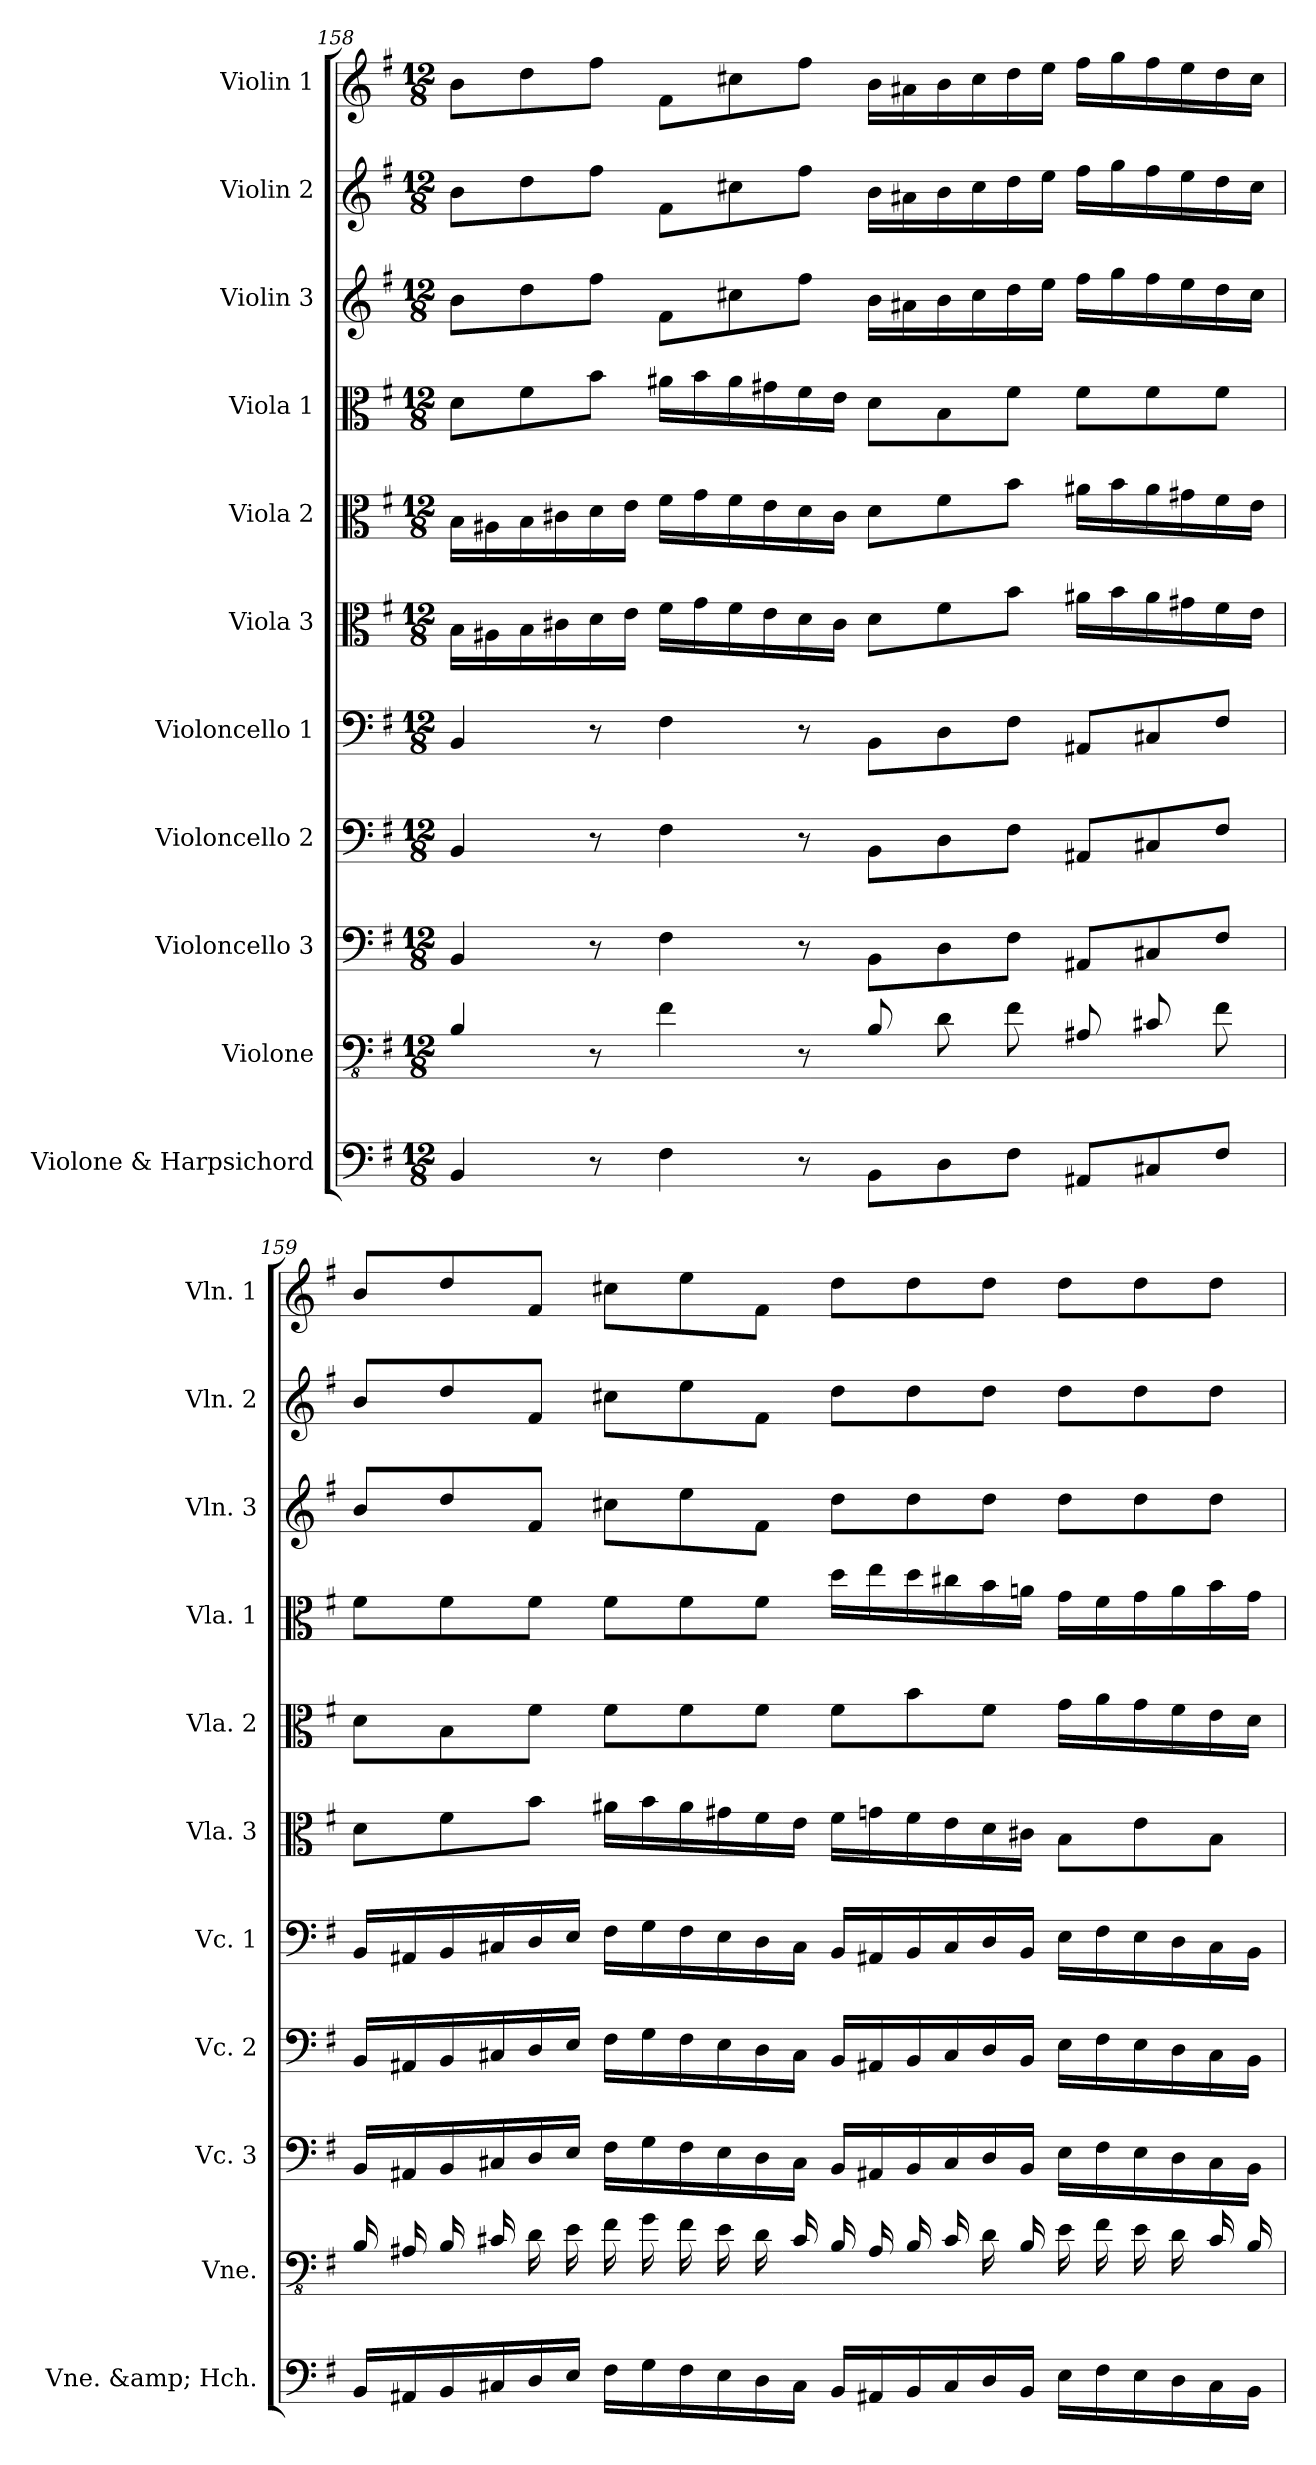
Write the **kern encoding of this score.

**kern	**kern	**kern	**kern	**kern	**kern	**kern	**kern	**kern	**kern	**kern
*part11	*part10	*part9	*part8	*part7	*part6	*part5	*part4	*part3	*part2	*part1
*staff11	*staff10	*staff9	*staff8	*staff7	*staff6	*staff5	*staff4	*staff3	*staff2	*staff1
*I"Violone &amp; Harpsichord	*I"Violone	*I"Violoncello 3	*I"Violoncello 2	*I"Violoncello 1	*I"Viola 3	*I"Viola 2	*I"Viola 1	*I"Violin 3	*I"Violin 2	*I"Violin 1
*I'Vne. &amp; Hch.	*I'Vne.	*I'Vc. 3	*I'Vc. 2	*I'Vc. 1	*I'Vla. 3	*I'Vla. 2	*I'Vla. 1	*I'Vln. 3	*I'Vln. 2	*I'Vln. 1
*clefF4	*clefFv4	*clefF4	*clefF4	*clefF4	*clefC3	*clefC3	*clefC3	*clefG2	*clefG2	*clefG2
*	*ITrd7c12	*	*	*	*	*	*	*	*	*
*k[f#]	*k[f#]	*k[f#]	*k[f#]	*k[f#]	*k[f#]	*k[f#]	*k[f#]	*k[f#]	*k[f#]	*k[f#]
*M12/8	*M12/8	*M12/8	*M12/8	*M12/8	*M12/8	*M12/8	*M12/8	*M12/8	*M12/8	*M12/8
=158	=158	=158	=158	=158	=158	=158	=158	=158	=158	=158
4BB/	4BBB/	4BB/	4BB/	4BB/	16B\LL	16B\LL	8d\L	8b\L	8b\L	8b\L
.	.	.	.	.	16A#X\	16A#X\	.	.	.	.
.	.	.	.	.	16B\	16B\	8f#\	8dd\	8dd\	8dd\
.	.	.	.	.	16c#X\	16c#X\	.	.	.	.
8r	8r	8r	8r	8r	16d\	16d\	8b\J	8ff#\J	8ff#\J	8ff#\J
.	.	.	.	.	16e\JJ	16e\JJ	.	.	.	.
4F#\	4FF#\	4F#\	4F#\	4F#\	16f#\LL	16f#\LL	16a#X\LL	8f#\L	8f#\L	8f#\L
.	.	.	.	.	16g\	16g\	16b\	.	.	.
.	.	.	.	.	16f#\	16f#\	16a#\	8cc#X\	8cc#X\	8cc#X\
.	.	.	.	.	16e\	16e\	16g#X\	.	.	.
8r	8r	8r	8r	8r	16d\	16d\	16f#\	8ff#\J	8ff#\J	8ff#\J
.	.	.	.	.	16c#\JJ	16c#\JJ	16e\JJ	.	.	.
8BB\L	8BBB/	8BB\L	8BB\L	8BB\L	8d\L	8d\L	8d\L	16b\LL	16b\LL	16b\LL
.	.	.	.	.	.	.	.	16a#X\	16a#X\	16a#X\
8D\	8DD\	8D\	8D\	8D\	8f#\	8f#\	8B\	16b\	16b\	16b\
.	.	.	.	.	.	.	.	16cc#\	16cc#\	16cc#\
8F#\J	8FF#\	8F#\J	8F#\J	8F#\J	8b\J	8b\J	8f#\J	16dd\	16dd\	16dd\
.	.	.	.	.	.	.	.	16ee\JJ	16ee\JJ	16ee\JJ
8AA#X/L	8AAA#X/	8AA#X/L	8AA#X/L	8AA#X/L	16a#X\LL	16a#X\LL	8f#\L	16ff#\LL	16ff#\LL	16ff#\LL
.	.	.	.	.	16b\	16b\	.	16gg\	16gg\	16gg\
8C#X/	8CC#X/	8C#X/	8C#X/	8C#X/	16a#\	16a#\	8f#\	16ff#\	16ff#\	16ff#\
.	.	.	.	.	16g#X\	16g#X\	.	16ee\	16ee\	16ee\
8F#/J	8FF#\	8F#/J	8F#/J	8F#/J	16f#\	16f#\	8f#\J	16dd\	16dd\	16dd\
.	.	.	.	.	16e\JJ	16e\JJ	.	16cc#\JJ	16cc#\JJ	16cc#\JJ
!!LO:LB:g=z
=159	=159	=159	=159	=159	=159	=159	=159	=159	=159	=159
16BB/LL	16BBB/	16BB/LL	16BB/LL	16BB/LL	8d\L	8d\L	8f#\L	8b/L	8b/L	8b/L
16AA#X/	16AAA#X/	16AA#X/	16AA#X/	16AA#X/	.	.	.	.	.	.
16BB/	16BBB/	16BB/	16BB/	16BB/	8f#\	8B\	8f#\	8dd/	8dd/	8dd/
16C#X/	16CC#X/	16C#X/	16C#X/	16C#X/	.	.	.	.	.	.
16D/	16DD\	16D/	16D/	16D/	8b\J	8f#\J	8f#\J	8f#/J	8f#/J	8f#/J
16E/JJ	16EE\	16E/JJ	16E/JJ	16E/JJ	.	.	.	.	.	.
16F#\LL	16FF#\	16F#\LL	16F#\LL	16F#\LL	16a#X\LL	8f#\L	8f#\L	8cc#X\L	8cc#X\L	8cc#X\L
16G\	16GG\	16G\	16G\	16G\	16b\	.	.	.	.	.
16F#\	16FF#\	16F#\	16F#\	16F#\	16a#\	8f#\	8f#\	8ee\	8ee\	8ee\
16E\	16EE\	16E\	16E\	16E\	16g#X\	.	.	.	.	.
16D\	16DD\	16D\	16D\	16D\	16f#\	8f#\J	8f#\J	8f#\J	8f#\J	8f#\J
16C#\JJ	16CC#/	16C#\JJ	16C#\JJ	16C#\JJ	16e\JJ	.	.	.	.	.
16BB/LL	16BBB/	16BB/LL	16BB/LL	16BB/LL	16f#\LL	8f#\L	16dd\LL	8dd\L	8dd\L	8dd\L
16AA#X/	16AAA#/	16AA#X/	16AA#X/	16AA#X/	16gn\	.	16ee\	.	.	.
16BB/	16BBB/	16BB/	16BB/	16BB/	16f#\	8b\	16dd\	8dd\	8dd\	8dd\
16C#/	16CC#/	16C#/	16C#/	16C#/	16e\	.	16cc#X\	.	.	.
16D/	16DD\	16D/	16D/	16D/	16d\	8f#\J	16b\	8dd\J	8dd\J	8dd\J
16BB/JJ	16BBB/	16BB/JJ	16BB/JJ	16BB/JJ	16c#X\JJ	.	16an\JJ	.	.	.
16E\LL	16EE\	16E\LL	16E\LL	16E\LL	8B\L	16g\LL	16g\LL	8dd\L	8dd\L	8dd\L
16F#\	16FF#\	16F#\	16F#\	16F#\	.	16a\	16f#\	.	.	.
16E\	16EE\	16E\	16E\	16E\	8e\	16g\	16g\	8dd\	8dd\	8dd\
16D\	16DD\	16D\	16D\	16D\	.	16f#\	16a\	.	.	.
16C#\	16CC#/	16C#\	16C#\	16C#\	8B\J	16e\	16b\	8dd\J	8dd\J	8dd\J
16BB\JJ	16BBB/	16BB\JJ	16BB\JJ	16BB\JJ	.	16d\JJ	16g\JJ	.	.	.
=	=	=	=	=	=	=	=	=	=	=
*-	*-	*-	*-	*-	*-	*-	*-	*-	*-	*-
